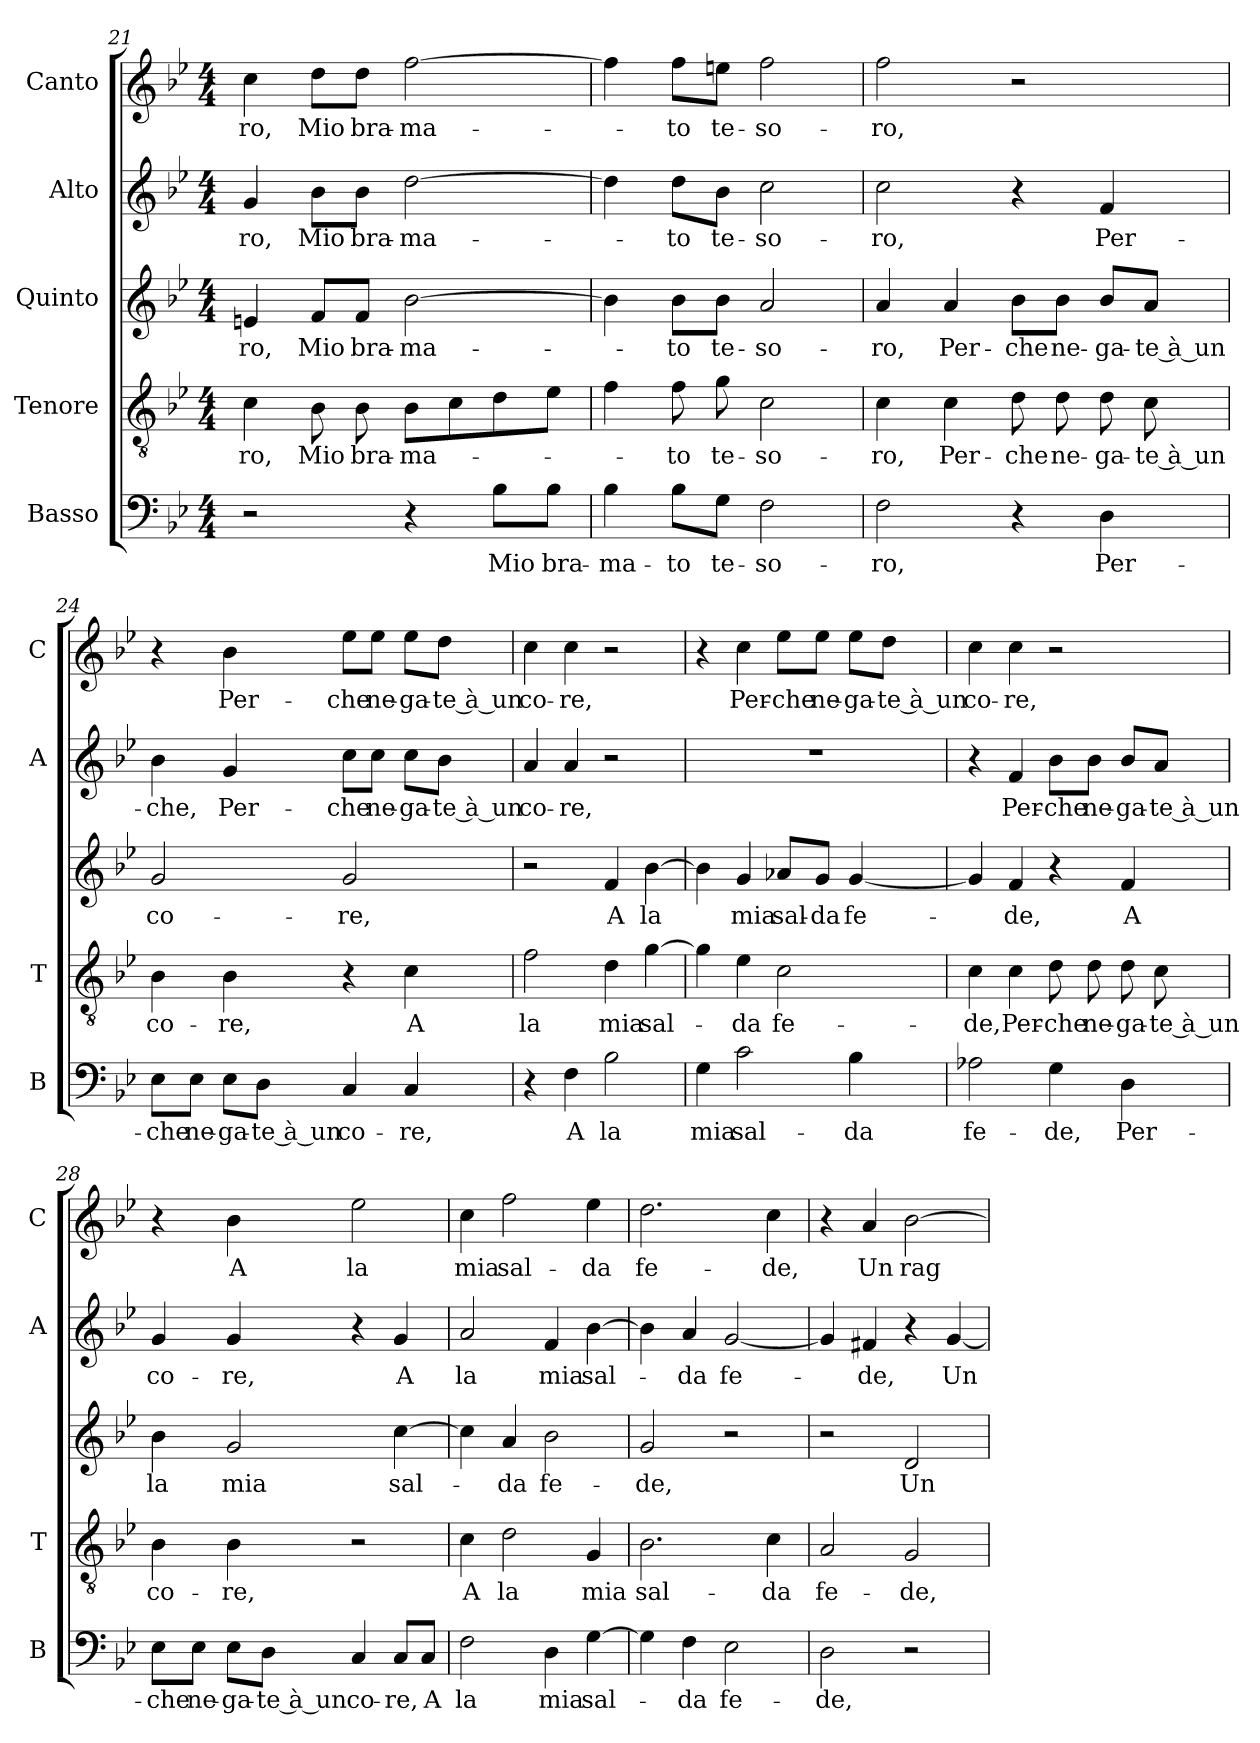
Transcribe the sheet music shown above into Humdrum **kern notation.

**kern	**text	**kern	**text	**kern	**text	**kern	**text	**kern	**text
*part5	*part5	*part4	*part4	*part3	*part3	*part2	*part2	*part1	*part1
*staff5	*staff5	*staff4	*staff4	*staff3	*staff3	*staff2	*staff2	*staff1	*staff1
*I"Basso	*	*I"Tenore	*	*I"Quinto	*	*I"Alto	*	*I"Canto	*
*I'B	*	*I'T	*	*	*	*I'A	*	*I'C	*
*clefF4	*	*clefGv2	*	*clefG2	*	*clefG2	*	*clefG2	*
*k[b-e-]	*	*k[b-e-]	*	*k[b-e-]	*	*k[b-e-]	*	*k[b-e-]	*
*B-:	*	*B-:	*	*B-:	*	*B-:	*	*B-:	*
*M4/4	*	*M4/4	*	*M4/4	*	*M4/4	*	*M4/4	*
=21	=21	=21	=21	=21	=21	=21	=21	=21	=21
!	!	!	!LO:LY:b	!	!LO:LY:b	!	!LO:LY:b	!	!LO:LY:b
2r	.	4c\	-ro,	4en/	-ro,	4g/	-ro,	4cc\	-ro,
!	!	!	!LO:LY:b	!	!LO:LY:b	!	!LO:LY:b	!	!LO:LY:b
.	.	8B-\	Mio	8f/L	Mio	8b-\L	Mio	8dd\L	Mio
!	!	!	!LO:LY:b	!	!LO:LY:b	!	!LO:LY:b	!	!LO:LY:b
.	.	8B-\	bra-	8f/J	bra-	8b-\J	bra-	8dd\J	bra-
!	!	!	!LO:LY:b	!	!LO:LY:b	!	!LO:LY:b	!	!LO:LY:b
4r	.	8B-\L	-ma-	[2b-\	-ma-	[2dd\	-ma-	[2ff\	-ma-
.	.	8c\	.	.	.	.	.	.	.
!	!LO:LY:b	!	!	!	!	!	!	!	!
8B-\L	Mio	8d\	.	.	.	.	.	.	.
!	!LO:LY:b	!	!	!	!	!	!	!	!
8B-\J	bra-	8e-\J	.	.	.	.	.	.	.
!!LO:LB:g=z
=22	=22	=22	=22	=22	=22	=22	=22	=22	=22
!	!LO:LY:b	!	!	!	!	!	!	!	!
4B-\	-ma-	4f\	.	4b-\]	.	4dd\]	.	4ff\]	.
!	!LO:LY:b	!	!LO:LY:b	!	!LO:LY:b	!	!LO:LY:b	!	!LO:LY:b
8B-\L	-to	8f\	-to	8b-\L	-to	8dd\L	-to	8ff\L	-to
!	!LO:LY:b	!	!LO:LY:b	!	!LO:LY:b	!	!LO:LY:b	!	!LO:LY:b
8G\J	te-	8g\	te-	8b-\J	te-	8b-\J	te-	8een\J	te-
!	!LO:LY:b	!	!LO:LY:b	!	!LO:LY:b	!	!LO:LY:b	!	!LO:LY:b
2F\	-so-	2c\	-so-	2a/	-so-	2cc\	-so-	2ff\	-so-
=23	=23	=23	=23	=23	=23	=23	=23	=23	=23
!	!LO:LY:b	!	!LO:LY:b	!	!LO:LY:b	!	!LO:LY:b	!	!LO:LY:b
2F\	-ro,	4c\	-ro,	4a/	-ro,	2cc\	-ro,	2ff\	-ro,
!	!	!	!LO:LY:b	!	!LO:LY:b	!	!	!	!
.	.	4c\	Per-	4a/	Per-	.	.	.	.
!	!	!	!LO:LY:b	!	!LO:LY:b	!	!	!	!
4r	.	8d\	-che	8b-\L	-che	4r	.	2r	.
!	!	!	!LO:LY:b	!	!LO:LY:b	!	!	!	!
.	.	8d\	ne-	8b-\J	ne-	.	.	.	.
!	!LO:LY:b	!	!LO:LY:b	!	!LO:LY:b	!	!LO:LY:b	!	!
4D\	Per-	8d\	-ga-	8b-/L	-ga-	4f/	Per-	.	.
!	!	!	!LO:LY:b	!	!LO:LY:b	!	!	!	!
.	.	8c\	-te à un	8a/J	-te à un	.	.	.	.
=24	=24	=24	=24	=24	=24	=24	=24	=24	=24
!	!LO:LY:b	!	!LO:LY:b	!	!LO:LY:b	!	!LO:LY:b	!	!
8E-\L	-che	4B-\	co-	2g/	co-	4b-\	-che,	4r	.
!	!LO:LY:b	!	!	!	!	!	!	!	!
8E-\J	ne-	.	.	.	.	.	.	.	.
!	!LO:LY:b	!	!LO:LY:b	!	!	!	!LO:LY:b	!	!LO:LY:b
8E-\L	-ga-	4B-\	-re,	.	.	4g/	Per-	4b-\	Per-
!	!LO:LY:b	!	!	!	!	!	!	!	!
8D\J	-te à un	.	.	.	.	.	.	.	.
!	!LO:LY:b	!	!	!	!LO:LY:b	!	!LO:LY:b	!	!LO:LY:b
4C/	co-	4r	.	2g/	-re,	8cc\L	-che	8ee-\L	-che
!	!	!	!	!	!	!	!LO:LY:b	!	!LO:LY:b
.	.	.	.	.	.	8cc\J	ne-	8ee-\J	ne-
!	!LO:LY:b	!	!LO:LY:b	!	!	!	!LO:LY:b	!	!LO:LY:b
4C/	-re,	4c\	A	.	.	8cc\L	-ga-	8ee-\L	-ga-
!	!	!	!	!	!	!	!LO:LY:b	!	!LO:LY:b
.	.	.	.	.	.	8b-\J	-te à un	8dd\J	-te à un
=25	=25	=25	=25	=25	=25	=25	=25	=25	=25
!	!	!	!LO:LY:b	!	!	!	!LO:LY:b	!	!LO:LY:b
4r	.	2f\	la	2r	.	4a/	co-	4cc\	co-
!	!LO:LY:b	!	!	!	!	!	!LO:LY:b	!	!LO:LY:b
4F\	A	.	.	.	.	4a/	-re,	4cc\	-re,
!	!LO:LY:b	!	!LO:LY:b	!	!LO:LY:b	!	!	!	!
2B-\	la	4d\	mia	4f/	A	2r	.	2r	.
!	!	!	!LO:LY:b	!	!LO:LY:b	!	!	!	!
.	.	[4g\	sal-	[4b-\	la	.	.	.	.
=26	=26	=26	=26	=26	=26	=26	=26	=26	=26
!	!LO:LY:b	!	!	!	!	!	!	!	!
4G\	mia	4g\]	.	4b-\]	.	1r	.	4r	.
!	!LO:LY:b	!	!LO:LY:b	!	!LO:LY:b	!	!	!	!LO:LY:b
2c\	sal-	4e-\	-da	4g/	mia	.	.	4cc\	Per-
!	!	!	!LO:LY:b	!	!LO:LY:b	!	!	!	!LO:LY:b
.	.	2c\	fe-	8a-X/L	sal-	.	.	8ee-\L	-che
!	!	!	!	!	!LO:LY:b	!	!	!	!LO:LY:b
.	.	.	.	8g/J	-da	.	.	8ee-\J	ne-
!	!LO:LY:b	!	!	!	!LO:LY:b	!	!	!	!LO:LY:b
4B-\	-da	.	.	[4g/	fe-	.	.	8ee-\L	-ga-
!	!	!	!	!	!	!	!	!	!LO:LY:b
.	.	.	.	.	.	.	.	8dd\J	-te à un
!!LO:PB:g=z
=27	=27	=27	=27	=27	=27	=27	=27	=27	=27
!	!LO:LY:b	!	!LO:LY:b	!	!	!	!	!	!LO:LY:b
2A-X\	fe-	4c\	-de,	4g/]	.	4r	.	4cc\	co-
!	!	!	!LO:LY:b	!	!LO:LY:b	!	!LO:LY:b	!	!LO:LY:b
.	.	4c\	Per-	4f/	-de,	4f/	Per-	4cc\	-re,
!	!LO:LY:b	!	!LO:LY:b	!	!	!	!LO:LY:b	!	!
4G\	-de,	8d\	-che	4r	.	8b-\L	-che	2r	.
!	!	!	!LO:LY:b	!	!	!	!LO:LY:b	!	!
.	.	8d\	ne-	.	.	8b-\J	ne-	.	.
!	!LO:LY:b	!	!LO:LY:b	!	!LO:LY:b	!	!LO:LY:b	!	!
4D\	Per-	8d\	-ga-	4f/	A	8b-/L	-ga-	.	.
!	!	!	!LO:LY:b	!	!	!	!LO:LY:b	!	!
.	.	8c\	-te à un	.	.	8a/J	-te à un	.	.
=28	=28	=28	=28	=28	=28	=28	=28	=28	=28
!	!LO:LY:b	!	!LO:LY:b	!	!LO:LY:b	!	!LO:LY:b	!	!
8E-\L	-che	4B-\	co-	4b-\	la	4g/	co-	4r	.
!	!LO:LY:b	!	!	!	!	!	!	!	!
8E-\J	ne-	.	.	.	.	.	.	.	.
!	!LO:LY:b	!	!LO:LY:b	!	!LO:LY:b	!	!LO:LY:b	!	!LO:LY:b
8E-\L	-ga-	4B-\	-re,	2g/	mia	4g/	-re,	4b-\	A
!	!LO:LY:b	!	!	!	!	!	!	!	!
8D\J	-te à un	.	.	.	.	.	.	.	.
!	!LO:LY:b	!	!	!	!	!	!	!	!LO:LY:b
4C/	co-	2r	.	.	.	4r	.	2ee-\	la
!	!LO:LY:b	!	!	!	!LO:LY:b	!	!LO:LY:b	!	!
8C/L	-re,	.	.	[4cc\	sal-	4g/	A	.	.
!	!LO:LY:b	!	!	!	!	!	!	!	!
8C/J	A	.	.	.	.	.	.	.	.
=29	=29	=29	=29	=29	=29	=29	=29	=29	=29
!	!LO:LY:b	!	!LO:LY:b	!	!	!	!LO:LY:b	!	!LO:LY:b
2F\	la	4c\	A	4cc\]	.	2a/	la	4cc\	mia
!	!	!	!LO:LY:b	!	!LO:LY:b	!	!	!	!LO:LY:b
.	.	2d\	la	4a/	-da	.	.	2ff\	sal-
!	!LO:LY:b	!	!	!	!LO:LY:b	!	!LO:LY:b	!	!
4D\	mia	.	.	2b-\	fe-	4f/	mia	.	.
!	!LO:LY:b	!	!LO:LY:b	!	!	!	!LO:LY:b	!	!LO:LY:b
[4G\	sal-	4G/	mia	.	.	[4b-\	sal-	4ee-\	-da
=30	=30	=30	=30	=30	=30	=30	=30	=30	=30
!	!	!	!LO:LY:b	!	!LO:LY:b	!	!	!	!LO:LY:b
4G\]	.	2.B-\	sal-	2g/	-de,	4b-\]	.	2.dd\	fe-
!	!LO:LY:b	!	!	!	!	!	!LO:LY:b	!	!
4F\	-da	.	.	.	.	4a/	-da	.	.
!	!LO:LY:b	!	!	!	!	!	!LO:LY:b	!	!
2E-\	fe-	.	.	2r	.	[2g/	fe-	.	.
!	!	!	!LO:LY:b	!	!	!	!	!	!LO:LY:b
.	.	4c\	-da	.	.	.	.	4cc\	-de,
=31	=31	=31	=31	=31	=31	=31	=31	=31	=31
!	!LO:LY:b	!	!LO:LY:b	!	!	!	!	!	!
2D\	-de,	2A/	fe-	2r	.	4g/]	.	4r	.
!	!	!	!	!	!	!	!LO:LY:b	!	!LO:LY:b
.	.	.	.	.	.	4f#X/	-de,	4a/	Un
!	!	!	!LO:LY:b	!	!LO:LY:b	!	!	!	!LO:LY:b
2r	.	2G/	-de,	2d/	Un	4r	.	[2b-\	rag-
!	!	!	!	!	!	!	!LO:LY:b	!	!
.	.	.	.	.	.	[4g/	Un	.	.
=	=	=	=	=	=	=	=	=	=
*-	*-	*-	*-	*-	*-	*-	*-	*-	*-
